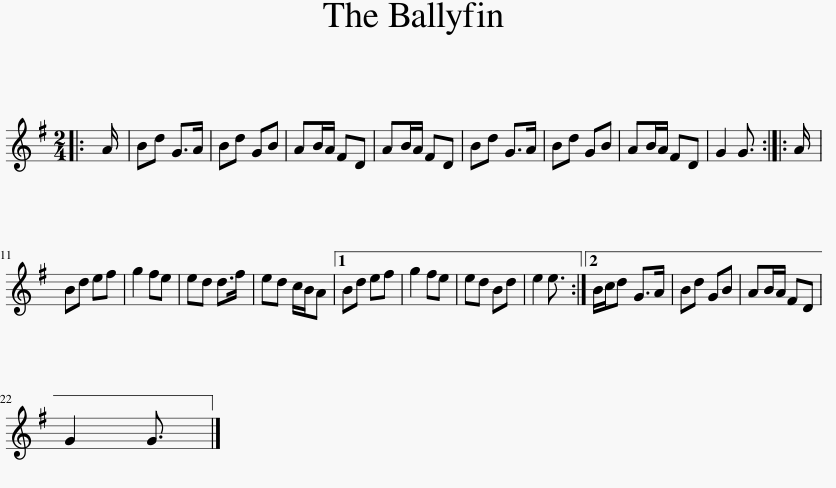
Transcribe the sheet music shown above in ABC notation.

X:1
L:1/8
M:2/4
I:linebreak $
K:G
V:1 treble
V:1
|: A/ | Bd G>A | Bd GB | AB/A/ FD | AB/A/ FD | %5
 Bd G>A | Bd GB | AB/A/ FD | G2 G3/2 :: A/ |$ %10
 Bd ef | g2 fe | ed d>f | ed c/B/A |1 Bd ef | %15
 g2 fe | ed Bd | e2 e3/2 :|2 B/c/d G>A | Bd GB | %20
 AB/A/ FD |$ G2 G3/2 |] %22
